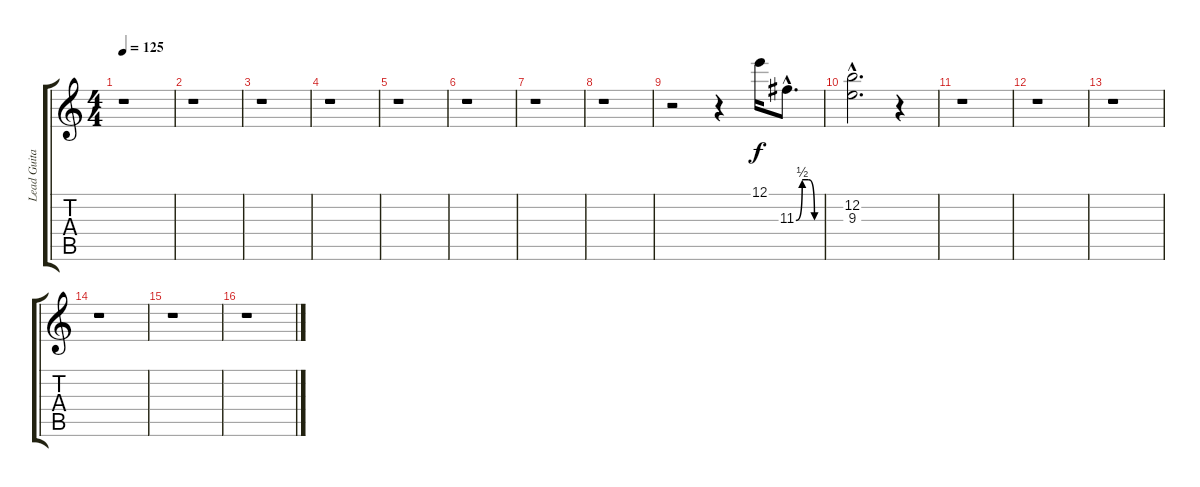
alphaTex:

\track ("Lead Guitar" "Lead Guita") {instrument electricguitarclean}
\staff {score tabs}
\tuning (E4 B3 G3 D3 A2 E2) {hide}
\ts (4 4)
\tempo 125
\clef g2
\ks c
r.1{dy f instrument electricguitarclean} |
r.1 |
r.1 |
r.1 |
r.1 |
r.1 |
r.1 |
r.1 |
r.2 r.4 12.1.16 11.3{be (custom 0 0 15 2 30 2 45 0 60 0) hac}.8{d} |
(12.2{hac} 9.3{hac}).2{d} r.4 |
r.1 |
r.1 |
r.1 |
r.1 |
r.1 |
r.1
